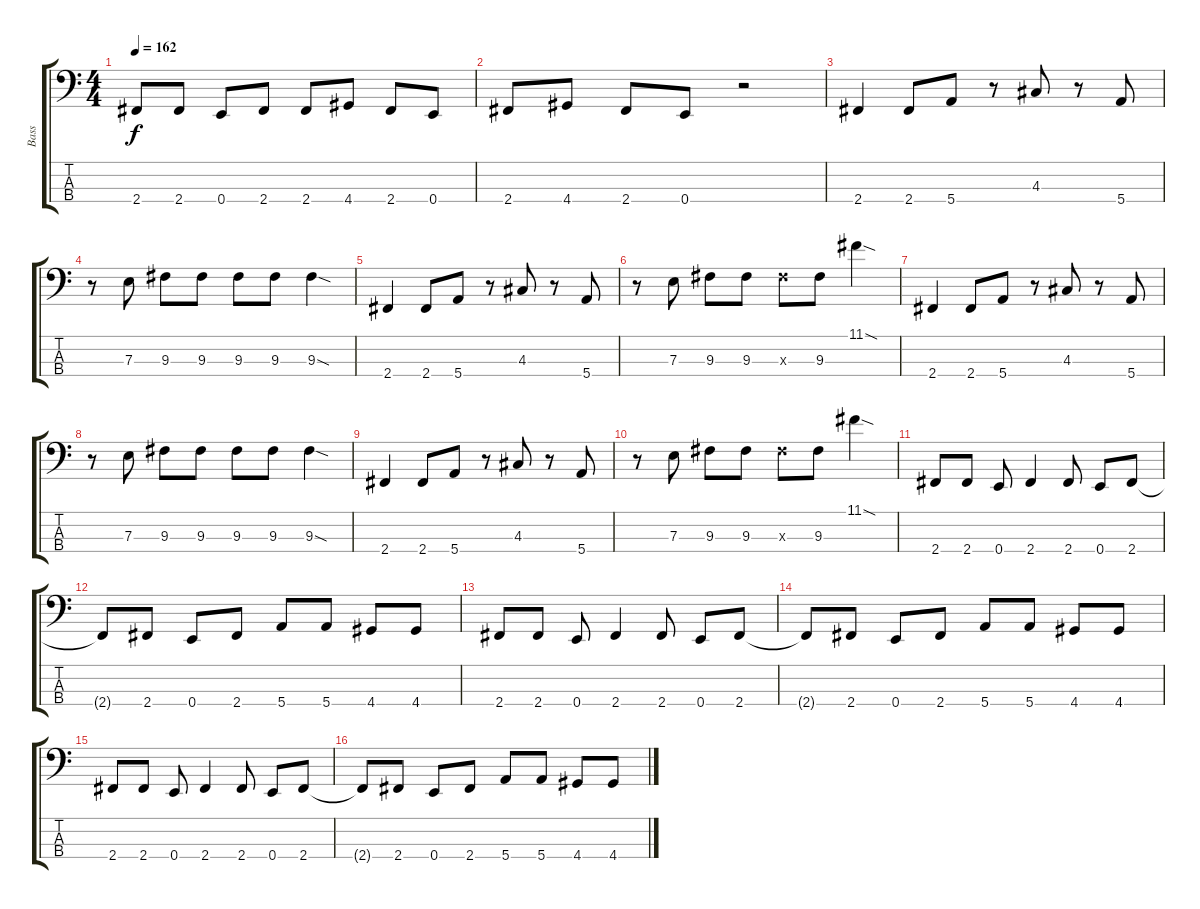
\track ("Bass" "Bass") {instrument electricbassfinger}
\staff {score tabs}
\tuning (G2 D2 A1 E1) {hide}
\ts (4 4)
\tempo 162
\clef f4
\ks c
2.4.8{dy f} 2.4.8 0.4.8 2.4.8 2.4.8 4.4.8 2.4.8 0.4.8 |
2.4.8 4.4.8 2.4.8 0.4.8 r.2 |
2.4.4 2.4.8 5.4.8 r.8 4.3.8 r.8 5.4.8 |
r.8 7.3.8 9.3.8 9.3.8 9.3.8 9.3.8 9.3{sod}.4 |
2.4.4 2.4.8 5.4.8 r.8 4.3.8 r.8 5.4.8 |
r.8 7.3.8 9.3.8 9.3.8 9.3{x}.8 9.3.8 11.1{sod}.4 |
2.4.4 2.4.8 5.4.8 r.8 4.3.8 r.8 5.4.8 |
r.8 7.3.8 9.3.8 9.3.8 9.3.8 9.3.8 9.3{sod}.4 |
2.4.4 2.4.8 5.4.8 r.8 4.3.8 r.8 5.4.8 |
r.8 7.3.8 9.3.8 9.3.8 9.3{x}.8 9.3.8 11.1{sod}.4 |
2.4.8 2.4.8 0.4.8 2.4.4 2.4.8 0.4.8 2.4.8 |
2.4{t}.8 2.4.8 0.4.8 2.4.8 5.4.8 5.4.8 4.4.8 4.4.8 |
2.4.8 2.4.8 0.4.8 2.4.4 2.4.8 0.4.8 2.4.8 |
2.4{t}.8 2.4.8 0.4.8 2.4.8 5.4.8 5.4.8 4.4.8 4.4.8 |
2.4.8 2.4.8 0.4.8 2.4.4 2.4.8 0.4.8 2.4.8 |
2.4{t}.8 2.4.8 0.4.8 2.4.8 5.4.8 5.4.8 4.4.8 4.4.8
